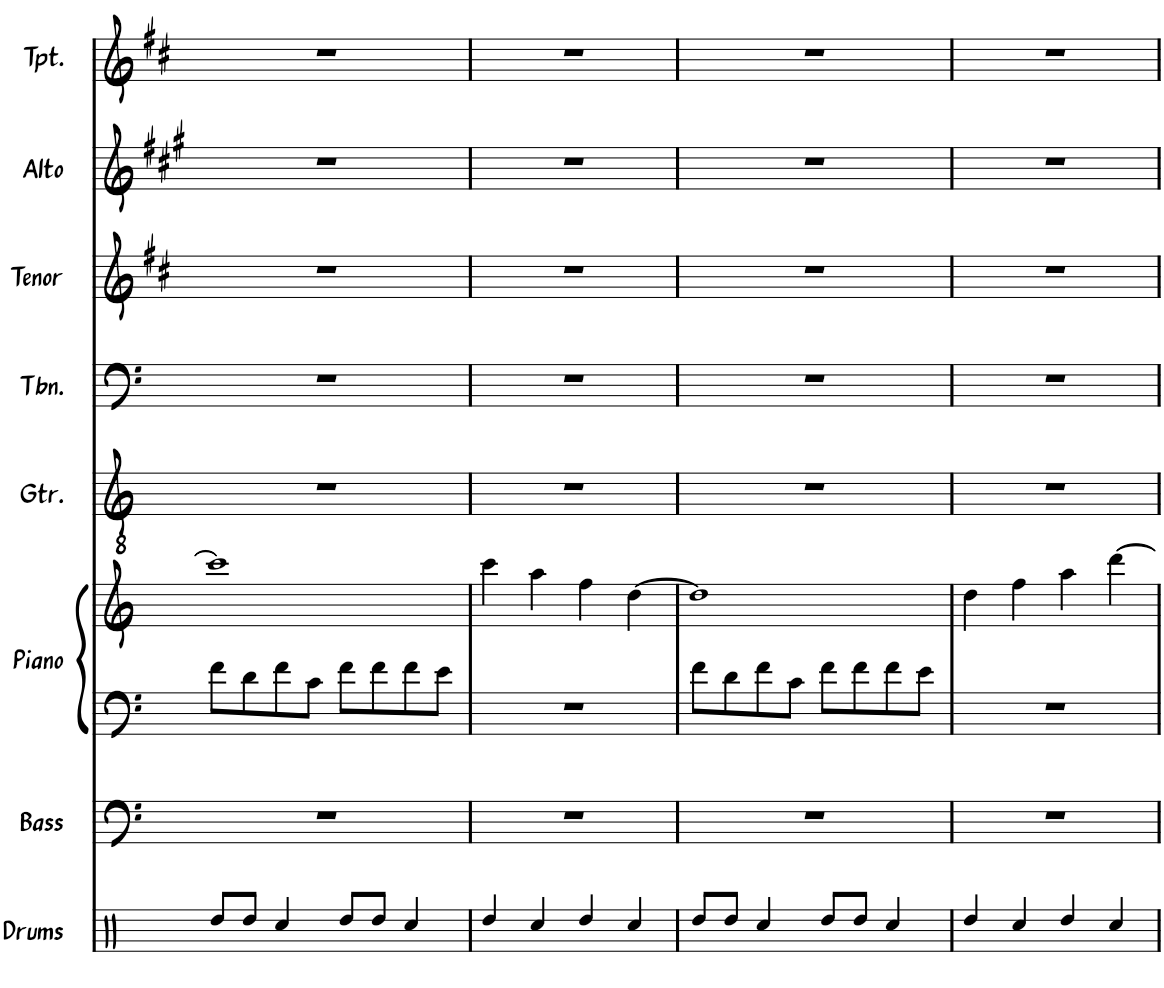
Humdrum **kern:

**kern	**kern	**kern	**kern	**kern	**kern	**kern	**kern	**kern
*part8	*part7	*part6	*part6	*part5	*part4	*part3	*part2	*part1
*staff9	*staff8	*staff7	*staff6	*staff5	*staff4	*staff3	*staff2	*staff1
*I"Drums	*I"Bass	*I"Piano	*	*I"Guitar	*I"Trombone	*I"Tenor Sax	*I"Alto Sax	*I"Trumpet
*I'Drums	*I'Bass	*I'Piano	*	*I'Gtr.	*I'Tbn.	*I'Tenor	*I'Alto	*I'Tpt.
!!LO:PB:g=z
*clefX	*clefF4	*clefF4	*clefG2	*clefGv2	*clefF4	*clefG2	*clefG2	*clefG2
*	*Trd7c12	*	*	*	*	*Trd8c14	*Trd5c9	*Trd1c2
*k[]	*k[]	*k[]	*k[]	*k[]	*k[]	*k[f#c#]	*k[f#c#g#]	*k[f#c#]
*M4/4	*M4/4	*M4/4	*M4/4	*M4/4	*M4/4	*M4/4	*M4/4	*M4/4
=9	=9	=9	=9	=9	=9	=9	=9	=9
8Rdd/L	1r	8f\L	1ccc]	1r	1r	1r	1r	1r
8Rdd/J	.	8d\	.	.	.	.	.	.
4Rcc/	.	8f\	.	.	.	.	.	.
.	.	8c\J	.	.	.	.	.	.
8Rdd/L	.	8f\L	.	.	.	.	.	.
8Rdd/J	.	8f\	.	.	.	.	.	.
4Rcc/	.	8f\	.	.	.	.	.	.
.	.	8e\J	.	.	.	.	.	.
=10	=10	=10	=10	=10	=10	=10	=10	=10
4Rdd/	1r	1r	4ccc\	1r	1r	1r	1r	1r
4Rcc/	.	.	4aa\	.	.	.	.	.
4Rdd/	.	.	4ff\	.	.	.	.	.
4Rcc/	.	.	[4dd\	.	.	.	.	.
=11	=11	=11	=11	=11	=11	=11	=11	=11
8Rdd/L	1r	8f\L	1dd]	1r	1r	1r	1r	1r
8Rdd/J	.	8d\	.	.	.	.	.	.
4Rcc/	.	8f\	.	.	.	.	.	.
.	.	8c\J	.	.	.	.	.	.
8Rdd/L	.	8f\L	.	.	.	.	.	.
8Rdd/J	.	8f\	.	.	.	.	.	.
4Rcc/	.	8f\	.	.	.	.	.	.
.	.	8e\J	.	.	.	.	.	.
=12	=12	=12	=12	=12	=12	=12	=12	=12
4Rdd/	1r	1r	4dd\	1r	1r	1r	1r	1r
4Rcc/	.	.	4ff\	.	.	.	.	.
4Rdd/	.	.	4aa\	.	.	.	.	.
4Rcc/	.	.	[4ddd\	.	.	.	.	.
=	=	=	=	=	=	=	=	=
*-	*-	*-	*-	*-	*-	*-	*-	*-
